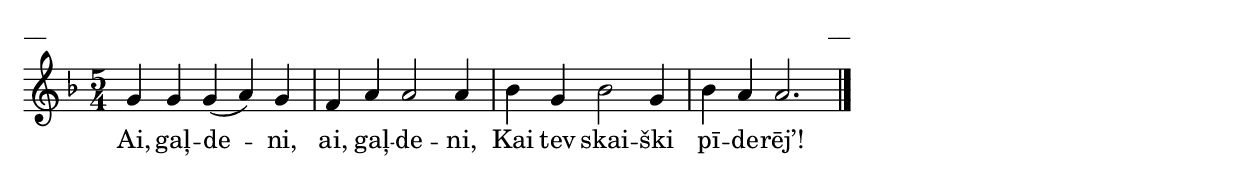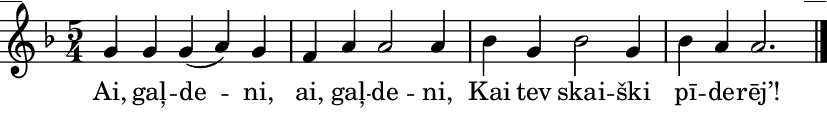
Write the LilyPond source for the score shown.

\version "2.13.18"
#(ly:set-option 'crop #t)

%\header {
%    title = "Ai, gaļdeni"
%}
\paper {
line-width = 14\cm
left-margin = 0.4\cm
between-system-padding = 0.1\cm
between-system-space = 0.1\cm
}
\layout {
indent = #0
ragged-last = ##f
}

voiceA = \relative c'' {
\clef "treble"
\key f \major
\time 5/4
g4 g g( a) g | f4 a a2 a4 |
bes4 g bes2 g4 | bes4 a a2.
\bar "|."
} 



lyricA = \lyricmode {
Ai, gaļ -- de -- ni, ai, gaļ -- de -- ni,
Kai tev skai -- ški pī -- de -- rēj’!
}


fullScore = <<
\new Staff {
<<
\new Voice = "voiceA" { \oneVoice \autoBeamOff \voiceA }
\new Lyrics \lyricsto "voiceA" \lyricA
>>
}
>>

\score {
\fullScore
\header { piece = "__" opus = "__" }
}
\markup { \with-color #(x11-color 'white) \sans \smaller "__" }
\score {
\unfoldRepeats
\fullScore
\midi {
\context { \Staff \remove "Staff_performer" }
\context { \Voice \consists "Staff_performer" }
}
}


